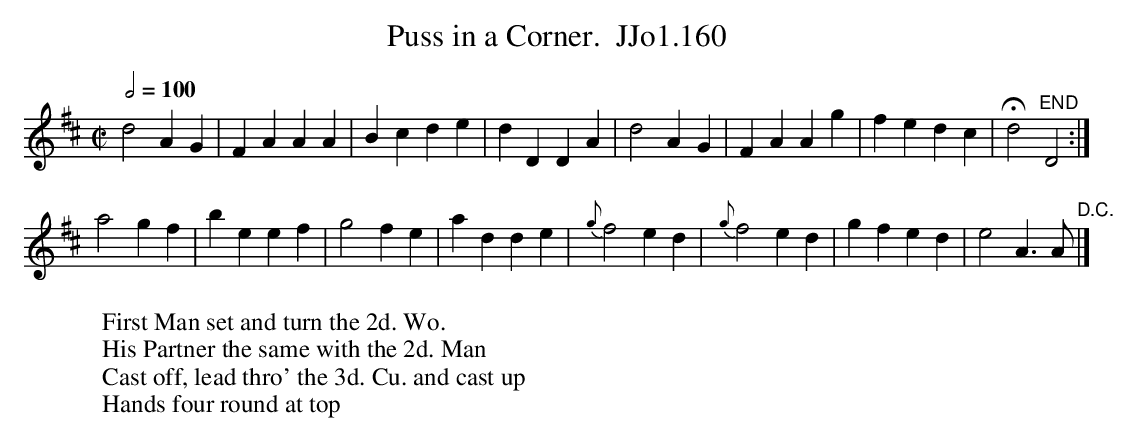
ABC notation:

X:1
T:Puss in a Corner.  JJo1.160
M:C|
L:1/4
Q:1/2=100
K:D
d2 AG | FAAA | Bcde | dDDA | d2 AG | FAAg | fedc | Hd2"^END"D2 :|
a2 gf | beef | g2fe | adde | {g}f2 ed | {g}f2ed | gfed | e2A>A "D.C."|]
W:First Man set and turn the 2d. Wo.
W:His Partner the same with the 2d. Man
W:Cast off, lead thro' the 3d. Cu. and cast up
W:Hands four round at top
